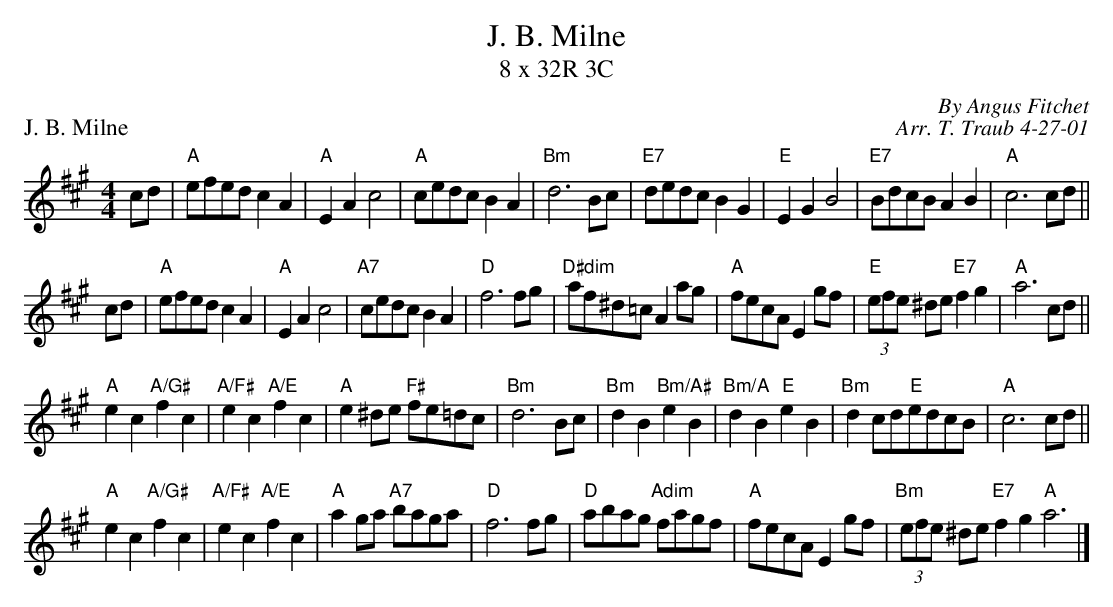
X:1
T: J. B. Milne
T: 8 x 32R 3C
P: J. B. Milne
C: By Angus Fitchet
C: Arr. T. Traub 4-27-01
M: 4/4
L: 1/8
K: A
cd|"A"efed c2 A2 |"A"E2 A2 c4|"A"cedc B2 A2|"Bm"d6 Bc|"E7"dedc B2 G2|"E"E2 G2 B4|"E7"BdcB A2 B2 |"A"c6 cd||
cd|"A"efed c2 A2 |"A"E2 A2 c4|"A7"cedc B2 A2|"D"f6 fg|"D#dim"af^d=c A2 ag|"A"fecA E2 gf|"E"(3efe ^de "E7"f2 g2|"A"a6 cd||
"A"e2 c2 "A/G#"f2 c2|"A/F#"e2 c2 "A/E"f2 c2|"A"e2 ^de "F#" fe=dc|"Bm"d6 Bc|"Bm"d2 B2 "Bm/A#"e2 B2|"Bm/A"d2 B2 "E"e2 B2|"Bm"d2 cd"E"edcB|"A"c6 cd||
"A"e2 c2 "A/G#"f2 c2|"A/F#"e2 c2 "A/E"f2 c2|"A"a2 ga "A7"baga|"D"f6 fg|"D"abag "Adim"fagf|"A"fecA E2 gf|"Bm"(3 efe ^de "E7"f2 g2 "A"a6 |]
